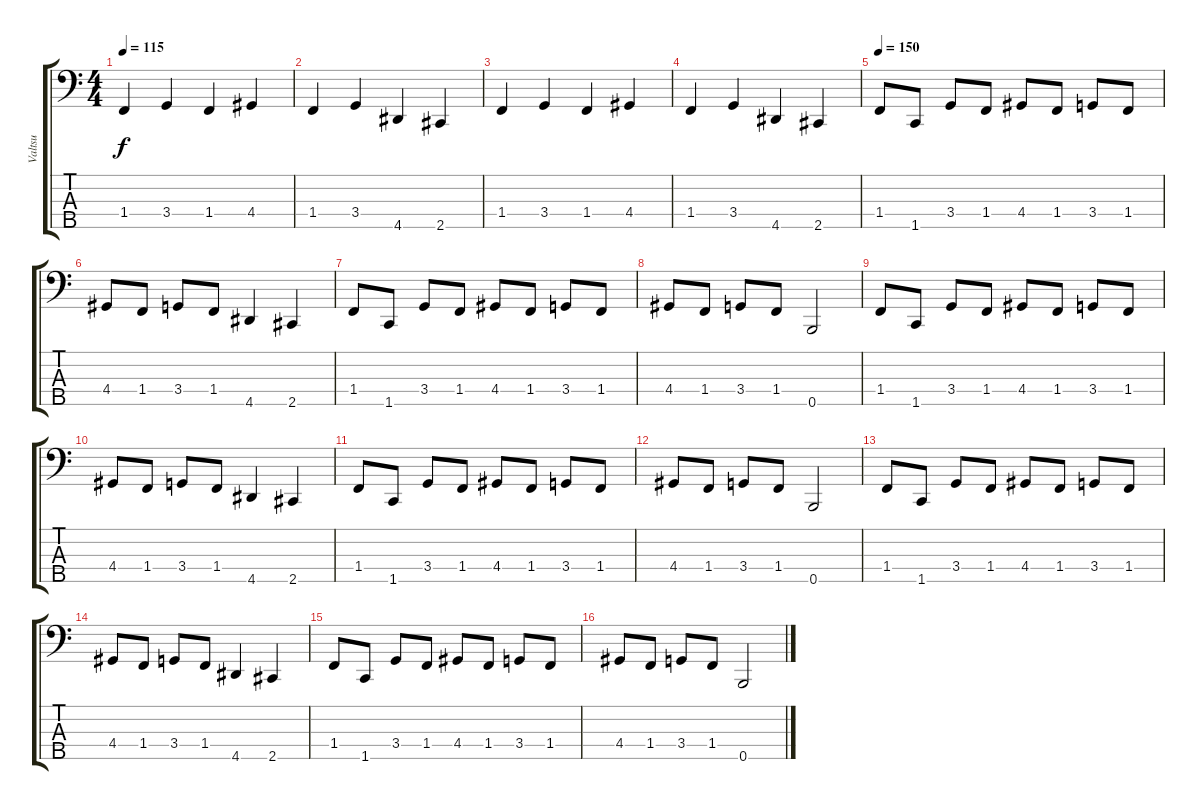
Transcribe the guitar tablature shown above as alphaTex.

\track ("Valtsu" "Valtsu") {instrument slapbass2}
\staff {score tabs}
\tuning (G2 D2 A1 E1 B0) {hide}
\ts (4 4)
\tempo 115
\clef f4
\ks c
1.4.4{dy f} 3.4.4 1.4.4 4.4.4 |
1.4.4 3.4.4 4.5.4 2.5.4 |
1.4.4 3.4.4 1.4.4 4.4.4 |
1.4.4 3.4.4 4.5.4 2.5.4 |
\tempo 150
1.4.8 1.5.8 3.4.8 1.4.8 4.4.8 1.4.8 3.4.8 1.4.8 |
4.4.8 1.4.8 3.4.8 1.4.8 4.5.4 2.5.4 |
1.4.8 1.5.8 3.4.8 1.4.8 4.4.8 1.4.8 3.4.8 1.4.8 |
4.4.8 1.4.8 3.4.8 1.4.8 0.5.2 |
1.4.8 1.5.8 3.4.8 1.4.8 4.4.8 1.4.8 3.4.8 1.4.8 |
4.4.8 1.4.8 3.4.8 1.4.8 4.5.4 2.5.4 |
1.4.8 1.5.8 3.4.8 1.4.8 4.4.8 1.4.8 3.4.8 1.4.8 |
4.4.8 1.4.8 3.4.8 1.4.8 0.5.2 |
1.4.8 1.5.8 3.4.8 1.4.8 4.4.8 1.4.8 3.4.8 1.4.8 |
4.4.8 1.4.8 3.4.8 1.4.8 4.5.4 2.5.4 |
1.4.8 1.5.8 3.4.8 1.4.8 4.4.8 1.4.8 3.4.8 1.4.8 |
4.4.8 1.4.8 3.4.8 1.4.8 0.5.2
